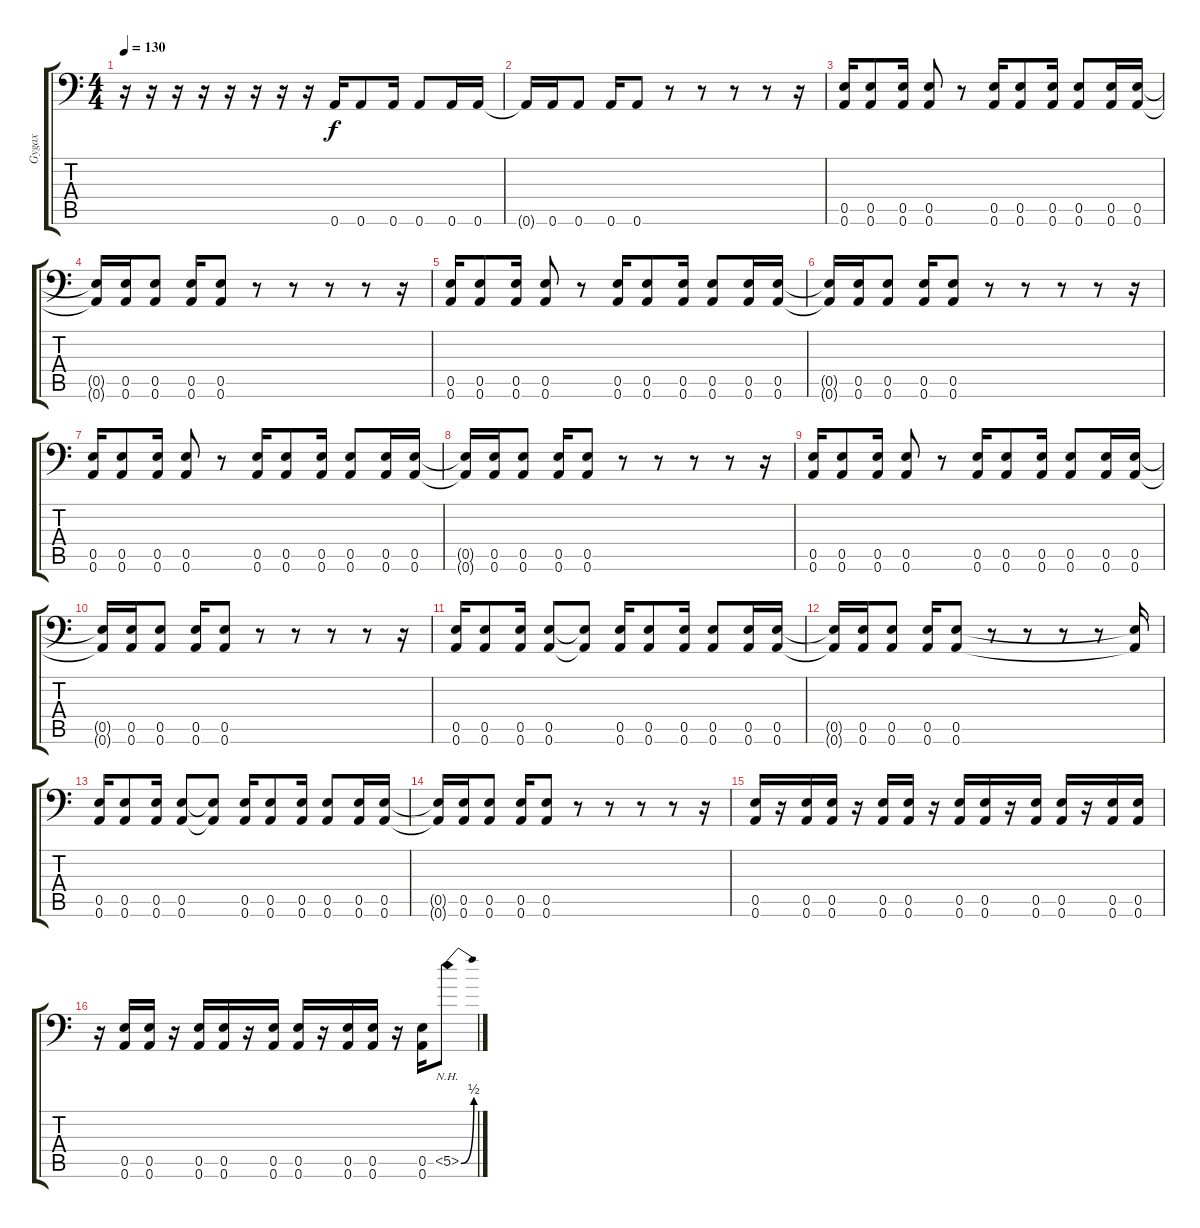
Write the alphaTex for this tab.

\track ("Gygax" "Gygax") {instrument distortionguitar}
\staff {score tabs}
\tuning (B3 Gb3 D3 A2 E2 A1) {hide}
\ts (4 4)
\tempo 130
\clef f4
\ks c
r.16{dy f} r.16 r.16 r.16 r.16 r.16 r.16 r.16 0.6.16 0.6.8 0.6.16 0.6.8 0.6.16 0.6.16 |
0.6{t}.16 0.6.16 0.6.8 0.6.16 0.6.8 r.8 r.8 r.8 r.8 r.16 |
(0.5 0.6).16 (0.5 0.6).8 (0.5 0.6).16 (0.5 0.6).8 r.8 (0.5 0.6).16 (0.5 0.6).8 (0.5 0.6).16 (0.5 0.6).8 (0.5 0.6).16 (0.5 0.6).16 |
(0.5{t} 0.6{t}).16 (0.5 0.6).16 (0.5 0.6).8 (0.5 0.6).16 (0.5 0.6).8 r.8 r.8 r.8 r.8 r.16 |
(0.5 0.6).16 (0.5 0.6).8 (0.5 0.6).16 (0.5 0.6).8 r.8 (0.5 0.6).16 (0.5 0.6).8 (0.5 0.6).16 (0.5 0.6).8 (0.5 0.6).16 (0.5 0.6).16 |
(0.5{t} 0.6{t}).16 (0.5 0.6).16 (0.5 0.6).8 (0.5 0.6).16 (0.5 0.6).8 r.8 r.8 r.8 r.8 r.16 |
(0.5 0.6).16 (0.5 0.6).8 (0.5 0.6).16 (0.5 0.6).8 r.8 (0.5 0.6).16 (0.5 0.6).8 (0.5 0.6).16 (0.5 0.6).8 (0.5 0.6).16 (0.5 0.6).16 |
(0.5{t} 0.6{t}).16 (0.5 0.6).16 (0.5 0.6).8 (0.5 0.6).16 (0.5 0.6).8 r.8 r.8 r.8 r.8 r.16 |
(0.5 0.6).16 (0.5 0.6).8 (0.5 0.6).16 (0.5 0.6).8 r.8 (0.5 0.6).16 (0.5 0.6).8 (0.5 0.6).16 (0.5 0.6).8 (0.5 0.6).16 (0.5 0.6).16 |
(0.5{t} 0.6{t}).16 (0.5 0.6).16 (0.5 0.6).8 (0.5 0.6).16 (0.5 0.6).8 r.8 r.8 r.8 r.8 r.16 |
(0.5 0.6).16 (0.5 0.6).8 (0.5 0.6).16 (0.5 0.6).8 (0.5{t} 0.6{t}).8 (0.5 0.6).16 (0.5 0.6).8 (0.5 0.6).16 (0.5 0.6).8 (0.5 0.6).16 (0.5 0.6).16 |
(0.5{t} 0.6{t}).16 (0.5 0.6).16 (0.5 0.6).8 (0.5 0.6).16 (0.5 0.6).8 r.8 r.8 r.8 r.8 (0.5{t} 0.6{t}).16 |
(0.5 0.6).16 (0.5 0.6).8 (0.5 0.6).16 (0.5 0.6).8 (0.5{t} 0.6{t}).8 (0.5 0.6).16 (0.5 0.6).8 (0.5 0.6).16 (0.5 0.6).8 (0.5 0.6).16 (0.5 0.6).16 |
(0.5{t} 0.6{t}).16 (0.5 0.6).16 (0.5 0.6).8 (0.5 0.6).16 (0.5 0.6).8 r.8 r.8 r.8 r.8 r.16 |
(0.5 0.6).16 r.16 (0.5 0.6).16 (0.5 0.6).16 r.16 (0.5 0.6).16 (0.5 0.6).16 r.16 (0.5 0.6).16 (0.5 0.6).16 r.16 (0.5 0.6).16 (0.5 0.6).16 r.16 (0.5 0.6).16 (0.5 0.6).16 |
r.16 (0.5 0.6).16 (0.5 0.6).16 r.16 (0.5 0.6).16 (0.5 0.6).16 r.16 (0.5 0.6).16 (0.5 0.6).16 r.16 (0.5 0.6).16 (0.5 0.6).16 r.16 (0.5 0.6).16 5.5{be (bend 0 0 60 2) nh}.8
